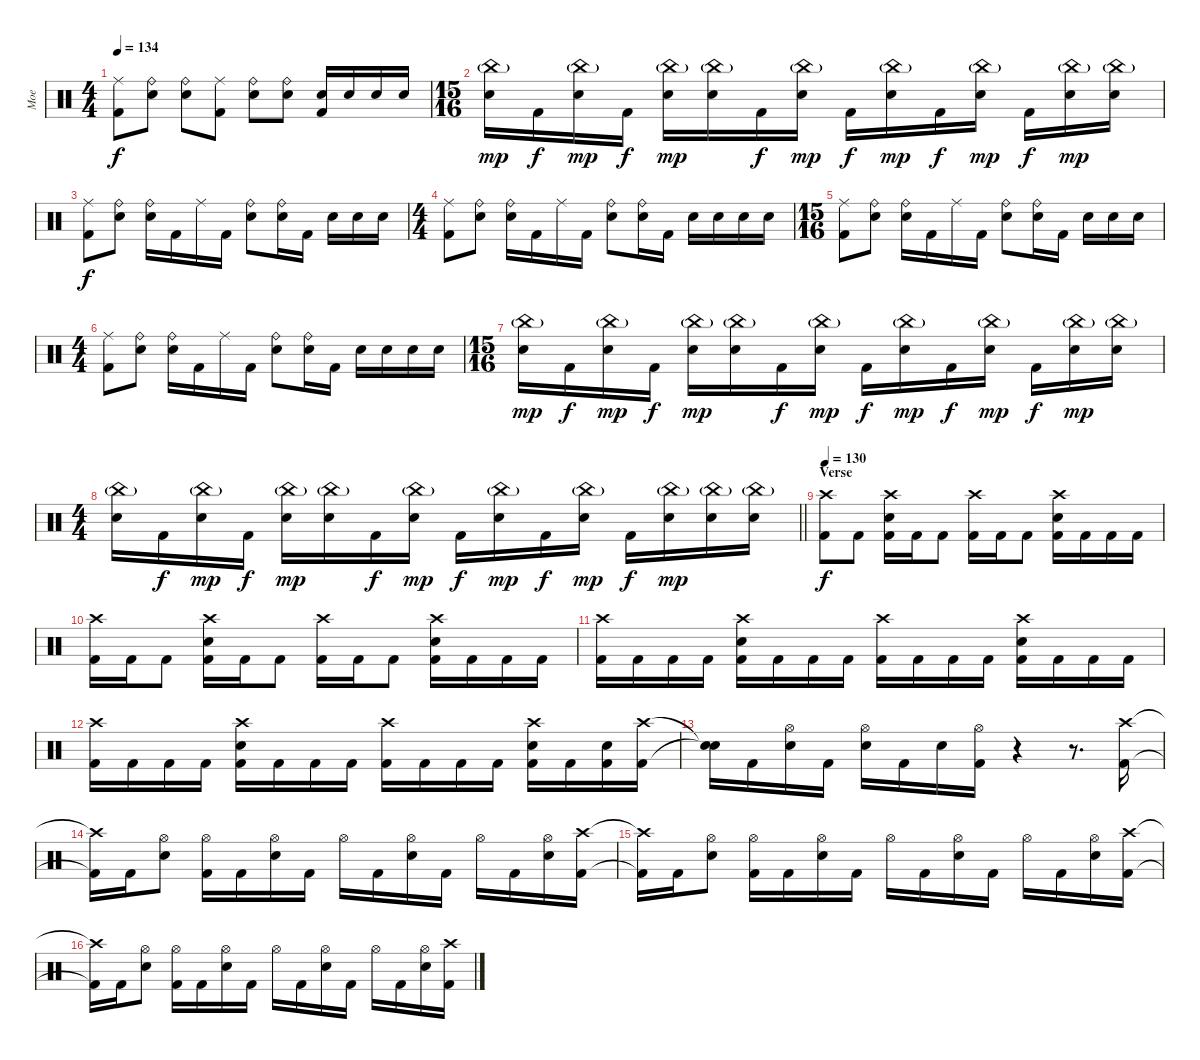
\track ("Moe" "Moe") {instrument percussion}
\staff {score}
\articulation defaults
\ts (4 4)
\tempo 134
\clef neutral
\ks c
("Ride (middle)" "Kick (hit) 2").8{dy f} ("Ride (bell)" "Electric Snare (hit)").8 ("Ride (bell)" "Electric Snare (hit)").8 ("Ride (middle)" "Kick (hit) 2").8 ("Ride (bell)" "Electric Snare (hit)").8 ("Ride (bell)" "Electric Snare (hit)").8 ("Electric Snare (hit)" "Kick (hit) 2").16 "Electric Snare (hit)".16 "Electric Snare (hit)".16 "Electric Snare (hit)".16 |
\ts (15 16)
("China (hit)"{g} "Electric Snare (hit)").16{dy mp} "Kick (hit) 2".16{dy f} ("China (hit)"{g} "Electric Snare (hit)").16{dy mp} "Kick (hit) 2".16{dy f} ("China (hit)"{g} "Electric Snare (hit)").16{dy mp} ("China (hit)"{g} "Electric Snare (hit)").16 "Kick (hit) 2".16{dy f} ("China (hit)"{g} "Electric Snare (hit)").16{dy mp} "Kick (hit) 2".16{dy f} ("China (hit)"{g} "Electric Snare (hit)").16{dy mp} "Kick (hit) 2".16{dy f} ("China (hit)"{g} "Electric Snare (hit)").16{dy mp} "Kick (hit) 2".16{dy f} ("China (hit)"{g} "Electric Snare (hit)").16{dy mp} ("China (hit)"{g} "Electric Snare (hit)").16 |
("Ride (middle)" "Kick (hit) 2").8{dy f} ("Ride (bell)" "Electric Snare (hit)").8 ("Ride (bell)" "Electric Snare (hit)").16 "Kick (hit) 2".16 "Ride (middle)".16 "Kick (hit) 2".16 ("Ride (bell)" "Electric Snare (hit)").8 ("Ride (bell)" "Electric Snare (hit)").16 "Kick (hit) 2".16 "Electric Snare (hit)".16 "Electric Snare (hit)".16 "Electric Snare (hit)".16 |
\ts (4 4)
("Ride (middle)" "Kick (hit) 2").8 ("Ride (bell)" "Electric Snare (hit)").8 ("Ride (bell)" "Electric Snare (hit)").16 "Kick (hit) 2".16 "Ride (middle)".16 "Kick (hit) 2".16 ("Ride (bell)" "Electric Snare (hit)").8 ("Ride (bell)" "Electric Snare (hit)").16 "Kick (hit) 2".16 "Electric Snare (hit)".16 "Electric Snare (hit)".16 "Electric Snare (hit)".16 "Electric Snare (hit)".16 |
\ts (15 16)
("Ride (middle)" "Kick (hit) 2").8 ("Ride (bell)" "Electric Snare (hit)").8 ("Ride (bell)" "Electric Snare (hit)").16 "Kick (hit) 2".16 "Ride (middle)".16 "Kick (hit) 2".16 ("Ride (bell)" "Electric Snare (hit)").8 ("Ride (bell)" "Electric Snare (hit)").16 "Kick (hit) 2".16 "Electric Snare (hit)".16 "Electric Snare (hit)".16 "Electric Snare (hit)".16 |
\ts (4 4)
("Ride (middle)" "Kick (hit) 2").8 ("Ride (bell)" "Electric Snare (hit)").8 ("Ride (bell)" "Electric Snare (hit)").16 "Kick (hit) 2".16 "Ride (middle)".16 "Kick (hit) 2".16 ("Ride (bell)" "Electric Snare (hit)").8 ("Ride (bell)" "Electric Snare (hit)").16 "Kick (hit) 2".16 "Electric Snare (hit)".16 "Electric Snare (hit)".16 "Electric Snare (hit)".16 "Electric Snare (hit)".16 |
\ts (15 16)
("China (hit)"{g} "Electric Snare (hit)").16{dy mp} "Kick (hit) 2".16{dy f} ("China (hit)"{g} "Electric Snare (hit)").16{dy mp} "Kick (hit) 2".16{dy f} ("China (hit)"{g} "Electric Snare (hit)").16{dy mp} ("China (hit)"{g} "Electric Snare (hit)").16 "Kick (hit) 2".16{dy f} ("China (hit)"{g} "Electric Snare (hit)").16{dy mp} "Kick (hit) 2".16{dy f} ("China (hit)"{g} "Electric Snare (hit)").16{dy mp} "Kick (hit) 2".16{dy f} ("China (hit)"{g} "Electric Snare (hit)").16{dy mp} "Kick (hit) 2".16{dy f} ("China (hit)"{g} "Electric Snare (hit)").16{dy mp} ("China (hit)"{g} "Electric Snare (hit)").16 |
\ts (4 4)
\barLineRight lightlight
("China (hit)"{g} "Electric Snare (hit)").16 "Kick (hit) 2".16{dy f} ("China (hit)"{g} "Electric Snare (hit)").16{dy mp} "Kick (hit) 2".16{dy f} ("China (hit)"{g} "Electric Snare (hit)").16{dy mp} ("China (hit)"{g} "Electric Snare (hit)").16 "Kick (hit) 2".16{dy f} ("China (hit)"{g} "Electric Snare (hit)").16{dy mp} "Kick (hit) 2".16{dy f} ("China (hit)"{g} "Electric Snare (hit)").16{dy mp} "Kick (hit) 2".16{dy f} ("China (hit)"{g} "Electric Snare (hit)").16{dy mp} "Kick (hit) 2".16{dy f} ("China (hit)"{g} "Electric Snare (hit)").16{dy mp} ("China (hit)"{g} "Electric Snare (hit)").16 ("China (hit)"{g} "Electric Snare (hit)").16 |
\section ("" "Verse")
\tempo 130
("Crash high (hit)" "Kick (hit) 2").8{dy f} "Kick (hit) 2".8 ("Crash high (hit)" "Electric Snare (hit)" "Kick (hit) 2").16 "Kick (hit) 2".16 "Kick (hit) 2".8 ("Crash high (hit)" "Kick (hit) 2").16 "Kick (hit) 2".16 "Kick (hit) 2".8 ("Crash high (hit)" "Electric Snare (hit)" "Kick (hit) 2").16 "Kick (hit) 2".16 "Kick (hit) 2".16 "Kick (hit) 2".16 |
("Crash high (hit)" "Kick (hit) 2").16 "Kick (hit) 2".16 "Kick (hit) 2".8 ("Crash high (hit)" "Electric Snare (hit)" "Kick (hit) 2").16 "Kick (hit) 2".16 "Kick (hit) 2".8 ("Crash high (hit)" "Kick (hit) 2").16 "Kick (hit) 2".16 "Kick (hit) 2".8 ("Crash high (hit)" "Electric Snare (hit)" "Kick (hit) 2").16 "Kick (hit) 2".16 "Kick (hit) 2".16 "Kick (hit) 2".16 |
("Crash high (hit)" "Kick (hit) 2").16 "Kick (hit) 2".16 "Kick (hit) 2".16 "Kick (hit) 2".16 ("Crash high (hit)" "Electric Snare (hit)" "Kick (hit) 2").16 "Kick (hit) 2".16 "Kick (hit) 2".16 "Kick (hit) 2".16 ("Crash high (hit)" "Kick (hit) 2").16 "Kick (hit) 2".16 "Kick (hit) 2".16 "Kick (hit) 2".16 ("Crash high (hit)" "Electric Snare (hit)" "Kick (hit) 2").16 "Kick (hit) 2".16 "Kick (hit) 2".16 "Kick (hit) 2".16 |
("Crash high (hit)" "Kick (hit) 2").16 "Kick (hit) 2".16 "Kick (hit) 2".16 "Kick (hit) 2".16 ("Crash high (hit)" "Electric Snare (hit)" "Kick (hit) 2").16 "Kick (hit) 2".16 "Kick (hit) 2".16 "Kick (hit) 2".16 ("Crash high (hit)" "Kick (hit) 2").16 "Kick (hit) 2".16 "Kick (hit) 2".16 "Kick (hit) 2".16 ("Crash high (hit)" "Electric Snare (hit)" "Kick (hit) 2").16 "Kick (hit) 2".16 ("Electric Snare (hit)" "Kick (hit) 2").16 ("Crash high (hit)" "Kick (hit) 2").16 |
("Snare (hit)"{t} "Snare (hit)"{t}).16 "Kick (hit) 2".16 ("Hi-Hat (open)" "Electric Snare (hit)").16 "Kick (hit) 2".16 ("Hi-Hat (open)" "Electric Snare (hit)").16 "Kick (hit) 2".16 "Electric Snare (hit)".16 ("Hi-Hat (open)" "Kick (hit) 2").16 r.4 r.8{d} ("Crash high (hit)" "Kick (hit) 2").16 |
("Crash high (hit)"{t} "Kick (hit) 2"{t}).16 "Kick (hit) 2".16 ("Hi-Hat (open)" "Electric Snare (hit)").8 ("Hi-Hat (open)" "Kick (hit) 2").16 "Kick (hit) 2".16 ("Hi-Hat (open)" "Electric Snare (hit)").16 "Kick (hit) 2".16 "Hi-Hat (open)".16 "Kick (hit) 2".16 ("Hi-Hat (open)" "Electric Snare (hit)").16 "Kick (hit) 2".16 "Hi-Hat (open)".16 "Kick (hit) 2".16 ("Hi-Hat (open)" "Electric Snare (hit)").16 ("Crash high (hit)" "Kick (hit) 2").16 |
("Crash high (hit)"{t} "Kick (hit) 2"{t}).16 "Kick (hit) 2".16 ("Hi-Hat (open)" "Electric Snare (hit)").8 ("Hi-Hat (open)" "Kick (hit) 2").16 "Kick (hit) 2".16 ("Hi-Hat (open)" "Electric Snare (hit)").16 "Kick (hit) 2".16 "Hi-Hat (open)".16 "Kick (hit) 2".16 ("Hi-Hat (open)" "Electric Snare (hit)").16 "Kick (hit) 2".16 "Hi-Hat (open)".16 "Kick (hit) 2".16 ("Hi-Hat (open)" "Electric Snare (hit)").16 ("Crash high (hit)" "Kick (hit) 2").16 |
("Crash high (hit)"{t} "Kick (hit) 2"{t}).16 "Kick (hit) 2".16 ("Hi-Hat (open)" "Electric Snare (hit)").8 ("Hi-Hat (open)" "Kick (hit) 2").16 "Kick (hit) 2".16 ("Hi-Hat (open)" "Electric Snare (hit)").16 "Kick (hit) 2".16 "Hi-Hat (open)".16 "Kick (hit) 2".16 ("Hi-Hat (open)" "Electric Snare (hit)").16 "Kick (hit) 2".16 "Hi-Hat (open)".16 "Kick (hit) 2".16 ("Hi-Hat (open)" "Electric Snare (hit)").16 ("Crash high (hit)" "Kick (hit) 2").16
